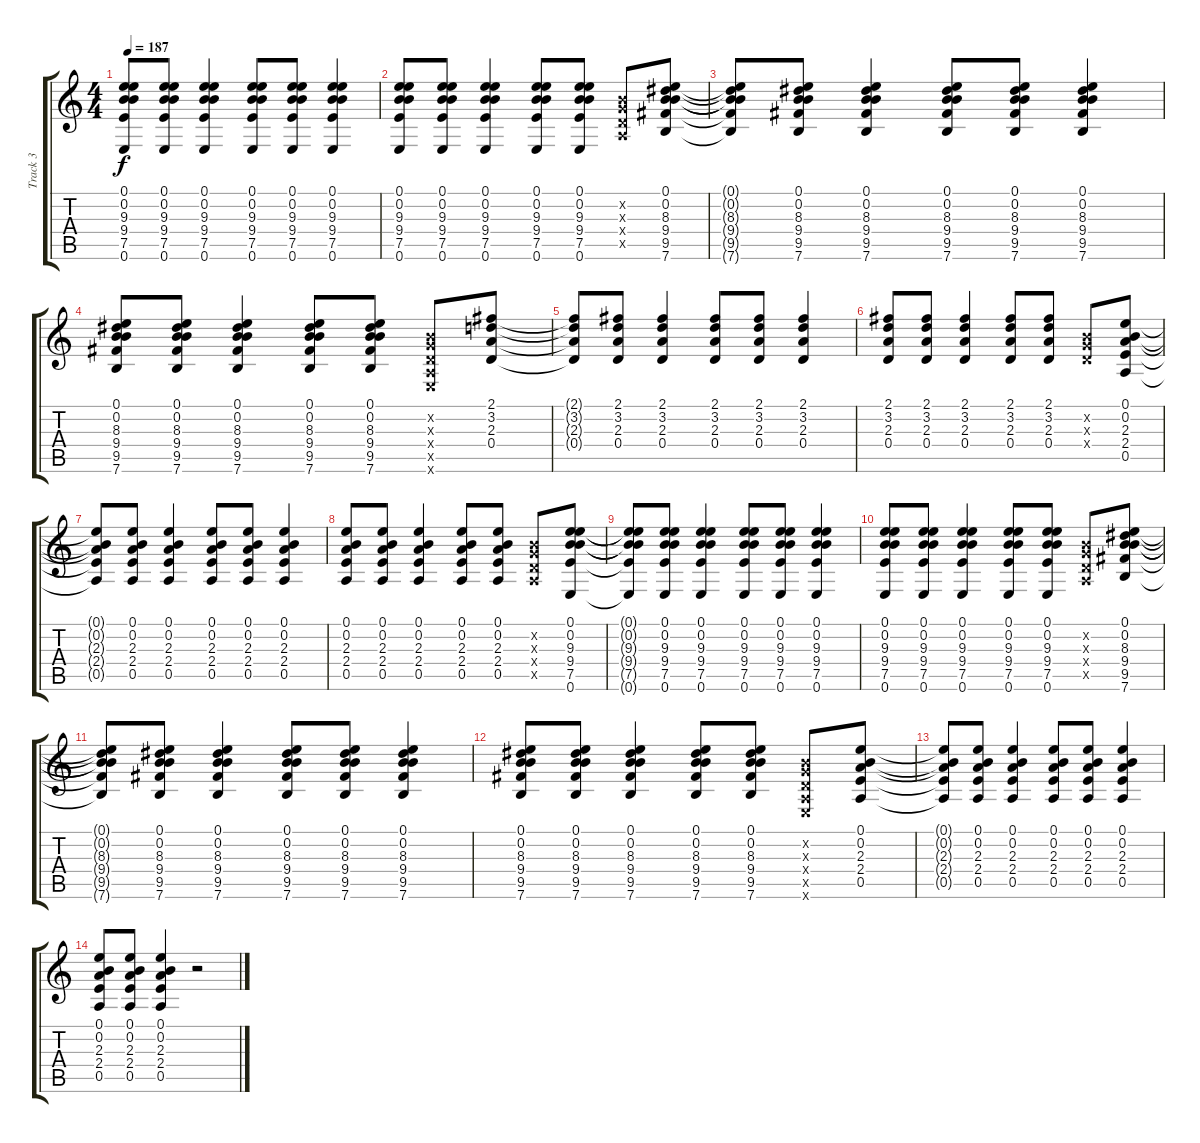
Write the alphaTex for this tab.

\track ("Track 3" "Track 3") {instrument distortionguitar}
\staff {score tabs}
\tuning (E4 B3 G3 D3 A2 E2) {hide}
\ts (4 4)
\tempo 187
\clef g2
\ks c
(0.1{t} 0.2{t} 9.3{t} 9.4{t} 7.5{t} 0.6{t}).8{dy f} (0.1 0.2 9.3 9.4 7.5 0.6).8 (0.1 0.2 9.3 9.4 7.5 0.6).4 (0.1 0.2 9.3 9.4 7.5 0.6).8 (0.1 0.2 9.3 9.4 7.5 0.6).8 (0.1 0.2 9.3 9.4 7.5 0.6).4 |
(0.1 0.2 9.3 9.4 7.5 0.6).8 (0.1 0.2 9.3 9.4 7.5 0.6).8 (0.1 0.2 9.3 9.4 7.5 0.6).4 (0.1 0.2 9.3 9.4 7.5 0.6).8 (0.1 0.2 9.3 9.4 7.5 0.6).8 (0.2{x} 0.3{x} 0.4{x} 0.5{x}).8 (0.1 0.2 8.3 9.4 9.5 7.6).8 |
(0.1{t} 0.2{t} 8.3{t} 9.4{t} 9.5{t} 7.6{t}).8 (0.1 0.2 8.3 9.4 9.5 7.6).8 (0.1 0.2 8.3 9.4 9.5 7.6).4 (0.1 0.2 8.3 9.4 9.5 7.6).8 (0.1 0.2 8.3 9.4 9.5 7.6).8 (0.1 0.2 8.3 9.4 9.5 7.6).4 |
(0.1 0.2 8.3 9.4 9.5 7.6).8 (0.1 0.2 8.3 9.4 9.5 7.6).8 (0.1 0.2 8.3 9.4 9.5 7.6).4 (0.1 0.2 8.3 9.4 9.5 7.6).8 (0.1 0.2 8.3 9.4 9.5 7.6).8 (0.2{x} 0.3{x} 0.4{x} 0.5{x} 0.6{x}).8 (2.1 3.2 2.3 0.4).8 |
(2.1{t} 3.2{t} 2.3{t} 0.4{t}).8 (2.1 3.2 2.3 0.4).8 (2.1 3.2 2.3 0.4).4 (2.1 3.2 2.3 0.4).8 (2.1 3.2 2.3 0.4).8 (2.1 3.2 2.3 0.4).4 |
(2.1 3.2 2.3 0.4).8 (2.1 3.2 2.3 0.4).8 (2.1 3.2 2.3 0.4).4 (2.1 3.2 2.3 0.4).8 (2.1 3.2 2.3 0.4).8 (0.2{x} 0.3{x} 0.4{x}).8 (0.1 0.2 2.3 2.4 0.5).8 |
(0.1{t} 0.2{t} 2.3{t} 2.4{t} 0.5{t}).8 (0.1 0.2 2.3 2.4 0.5).8 (0.1 0.2 2.3 2.4 0.5).4 (0.1 0.2 2.3 2.4 0.5).8 (0.1 0.2 2.3 2.4 0.5).8 (0.1 0.2 2.3 2.4 0.5).4 |
(0.1 0.2 2.3 2.4 0.5).8 (0.1 0.2 2.3 2.4 0.5).8 (0.1 0.2 2.3 2.4 0.5).4 (0.1 0.2 2.3 2.4 0.5).8 (0.1 0.2 2.3 2.4 0.5).8 (0.2{x} 0.3{x} 0.4{x} 0.5{x}).8 (0.1 0.2 9.3 9.4 7.5 0.6).8 |
(0.1{t} 0.2{t} 9.3{t} 9.4{t} 7.5{t} 0.6{t}).8 (0.1 0.2 9.3 9.4 7.5 0.6).8 (0.1 0.2 9.3 9.4 7.5 0.6).4 (0.1 0.2 9.3 9.4 7.5 0.6).8 (0.1 0.2 9.3 9.4 7.5 0.6).8 (0.1 0.2 9.3 9.4 7.5 0.6).4 |
(0.1 0.2 9.3 9.4 7.5 0.6).8 (0.1 0.2 9.3 9.4 7.5 0.6).8 (0.1 0.2 9.3 9.4 7.5 0.6).4 (0.1 0.2 9.3 9.4 7.5 0.6).8 (0.1 0.2 9.3 9.4 7.5 0.6).8 (0.2{x} 0.3{x} 0.4{x} 0.5{x}).8 (0.1 0.2 8.3 9.4 9.5 7.6).8 |
(0.1{t} 0.2{t} 8.3{t} 9.4{t} 9.5{t} 7.6{t}).8 (0.1 0.2 8.3 9.4 9.5 7.6).8 (0.1 0.2 8.3 9.4 9.5 7.6).4 (0.1 0.2 8.3 9.4 9.5 7.6).8 (0.1 0.2 8.3 9.4 9.5 7.6).8 (0.1 0.2 8.3 9.4 9.5 7.6).4 |
(0.1 0.2 8.3 9.4 9.5 7.6).8 (0.1 0.2 8.3 9.4 9.5 7.6).8 (0.1 0.2 8.3 9.4 9.5 7.6).4 (0.1 0.2 8.3 9.4 9.5 7.6).8 (0.1 0.2 8.3 9.4 9.5 7.6).8 (0.2{x} 0.3{x} 0.4{x} 0.5{x} 0.6{x}).8 (0.1 0.2 2.3 2.4 0.5).8 |
(0.1{t} 0.2{t} 2.3{t} 2.4{t} 0.5{t}).8 (0.1 0.2 2.3 2.4 0.5).8 (0.1 0.2 2.3 2.4 0.5).4 (0.1 0.2 2.3 2.4 0.5).8 (0.1 0.2 2.3 2.4 0.5).8 (0.1 0.2 2.3 2.4 0.5).4 |
(0.1 0.2 2.3 2.4 0.5).8 (0.1 0.2 2.3 2.4 0.5).8 (0.1 0.2 2.3 2.4 0.5).4 r.2
